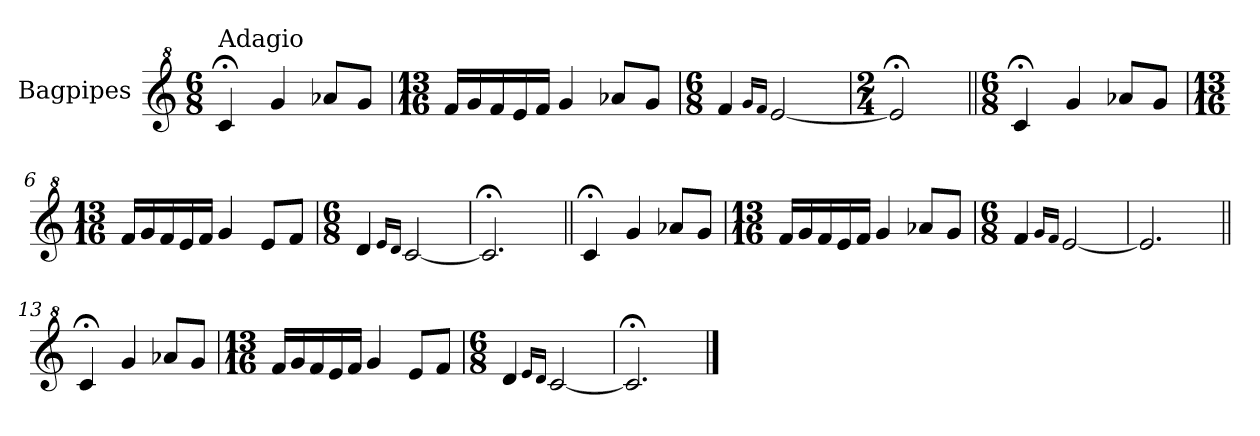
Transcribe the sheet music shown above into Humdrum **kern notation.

**kern
*part1
*staff1
*I"Bagpipes
*I'Bag
*clefG^2
*k[]
*C:
*M6/8
=1
!LO:TX:a:t=Adagio
4cc;/
4gg/
8aa-X/L
8gg/J
=2
*M13/16
16ff/LL
16gg/
16ff/
16ee/
16ff/JJ
4gg/
8aa-X/L
8gg/J
=3
*M6/8
4ff/
16qgg/LL
16qff/JJ
[2ee/
=4
*M2/4
2ee;/]
=5||
*M6/8
4cc;/
4gg/
8aa-X/L
8gg/J
=6
*M13/16
16ff/LL
16gg/
16ff/
16ee/
16ff/JJ
4gg/
8ee/L
8ff/J
!!LO:LB:g=z
=7
*M6/8
4dd/
16qee/LL
16qdd/JJ
[2cc/
=8
2.cc;/]
=9||
4cc;/
4gg/
8aa-X/L
8gg/J
=10
*M13/16
16ff/LL
16gg/
16ff/
16ee/
16ff/JJ
4gg/
8aa-X/L
8gg/J
=11
*M6/8
4ff/
16qgg/LL
16qff/JJ
[2ee/
=12
2.ee/]
=13||
4cc;/
4gg/
8aa-X/L
8gg/J
!!LO:LB:g=z
=14
*M13/16
16ff/LL
16gg/
16ff/
16ee/
16ff/JJ
4gg/
8ee/L
8ff/J
=15
*M6/8
4dd/
16qee/LL
16qdd/JJ
[2cc/
=16
2.cc;/]
==
*-
